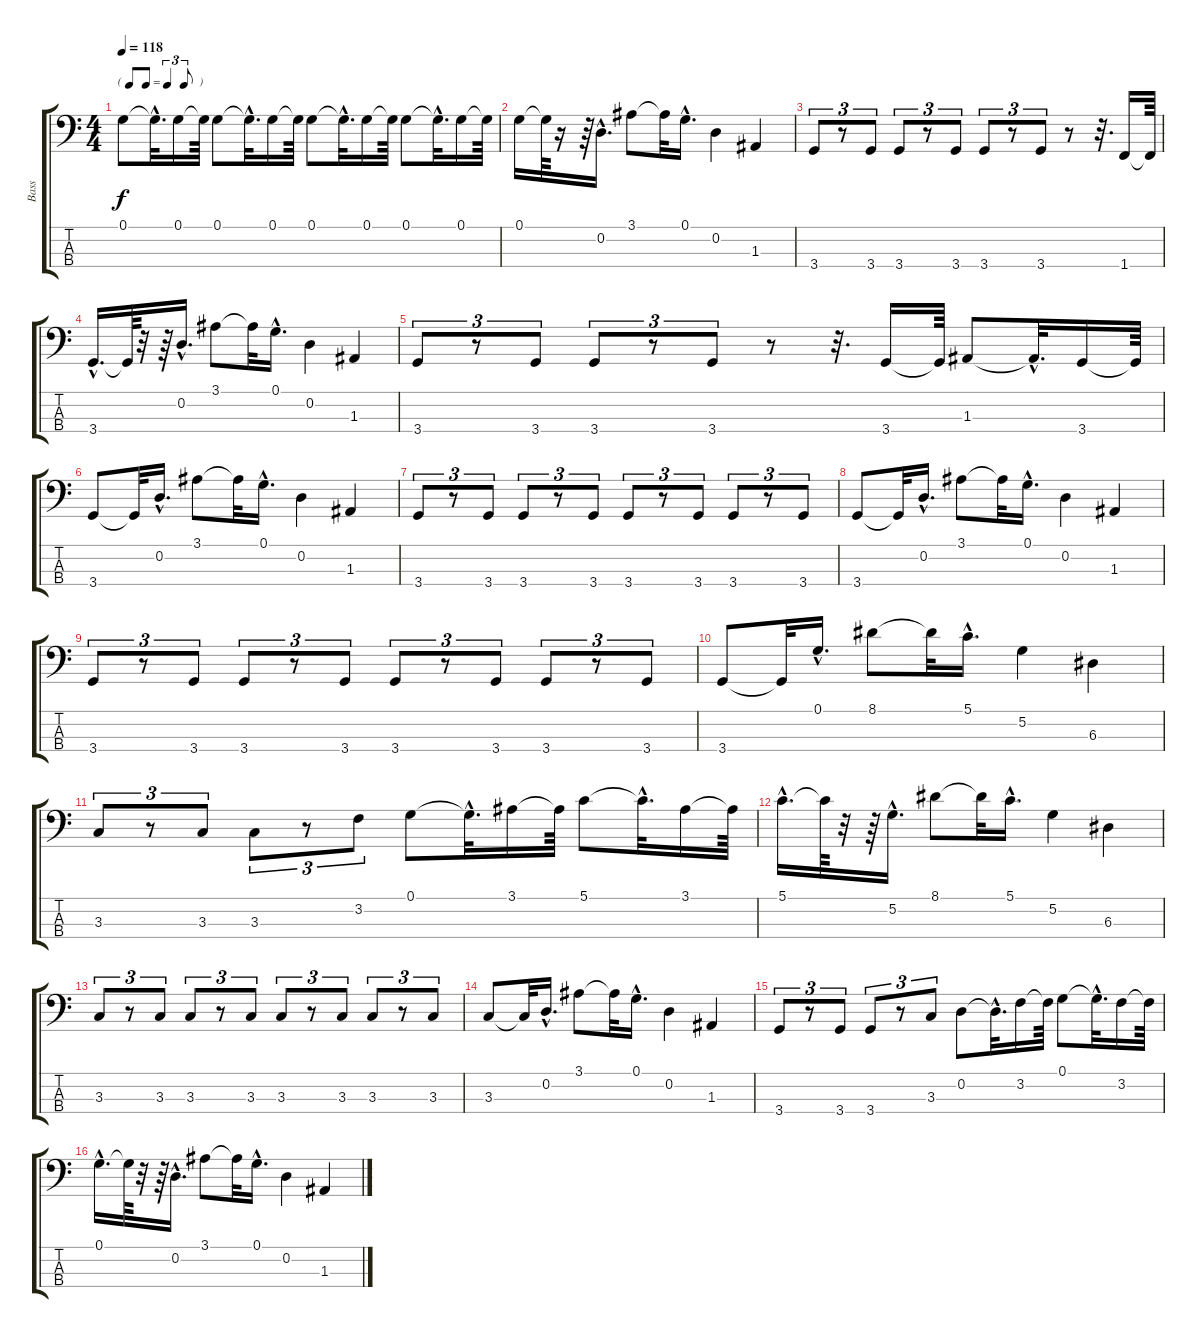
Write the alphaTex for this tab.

\track ("Bass" "Bass") {instrument electricbassfinger}
\staff {score tabs}
\tuning (G2 D2 A1 E1) {hide}
\ts (4 4)
\tf triplet8th
\tempo 118
\clef f4
\ks c
0.1.8{dy f} 0.1{hac t}.32{d} 0.1.16 0.1{t}.64 0.1.8 0.1{hac t}.32{d} 0.1.16 0.1{t}.64 0.1.8 0.1{hac t}.32{d} 0.1.16 0.1{t}.64 0.1.8 0.1{hac t}.32{d} 0.1.16 0.1{t}.64 |
0.1.16 0.1{t}.64 r.16 r.64 0.2{hac}.16{d} 3.1.8 3.1{t}.32 0.1{hac}.16{d} 0.2.4 1.3.4 |
3.4.8{tu (3 2)} r.8{tu (3 2)} 3.4.8{tu (3 2)} 3.4.8{tu (3 2)} r.8{tu (3 2)} 3.4.8{tu (3 2)} 3.4.8{tu (3 2)} r.8{tu (3 2)} 3.4.8{tu (3 2)} r.8 r.32{d} 1.4.16 1.4{t}.64 |
3.4{hac}.16{d} 3.4{t}.64 r.32 r.64 0.2{hac}.16{d} 3.1.8 3.1{t}.32 0.1{hac}.16{d} 0.2.4 1.3.4 |
3.4.8{tu (3 2)} r.8{tu (3 2)} 3.4.8{tu (3 2)} 3.4.8{tu (3 2)} r.8{tu (3 2)} 3.4.8{tu (3 2)} r.8 r.32{d} 3.4.16 3.4{t}.64 1.3.8 1.3{hac t}.32{d} 3.4.16 3.4{t}.64 |
3.4.8 3.4{t}.32 0.2{hac}.16{d} 3.1.8 3.1{t}.32 0.1{hac}.16{d} 0.2.4 1.3.4 |
3.4.8{tu (3 2)} r.8{tu (3 2)} 3.4.8{tu (3 2)} 3.4.8{tu (3 2)} r.8{tu (3 2)} 3.4.8{tu (3 2)} 3.4.8{tu (3 2)} r.8{tu (3 2)} 3.4.8{tu (3 2)} 3.4.8{tu (3 2)} r.8{tu (3 2)} 3.4.8{tu (3 2)} |
3.4.8 3.4{t}.32 0.2{hac}.16{d} 3.1.8 3.1{t}.32 0.1{hac}.16{d} 0.2.4 1.3.4 |
3.4.8{tu (3 2)} r.8{tu (3 2)} 3.4.8{tu (3 2)} 3.4.8{tu (3 2)} r.8{tu (3 2)} 3.4.8{tu (3 2)} 3.4.8{tu (3 2)} r.8{tu (3 2)} 3.4.8{tu (3 2)} 3.4.8{tu (3 2)} r.8{tu (3 2)} 3.4.8{tu (3 2)} |
3.4.8 3.4{t}.32 0.1{hac}.16{d} 8.1.8 8.1{t}.32 5.1{hac}.16{d} 5.2.4 6.3.4 |
3.3.8{tu (3 2)} r.8{tu (3 2)} 3.3.8{tu (3 2)} 3.3.8{tu (3 2)} r.8{tu (3 2)} 3.2.8{tu (3 2)} 0.1.8 0.1{hac t}.32{d} 3.1.16 3.1{t}.64 5.1.8 5.1{hac t}.32{d} 3.1.16 3.1{t}.64 |
5.1{hac}.16{d} 5.1{t}.64 r.32 r.64 5.2{hac}.16{d} 8.1.8 8.1{t}.32 5.1{hac}.16{d} 5.2.4 6.3.4 |
3.3.8{tu (3 2)} r.8{tu (3 2)} 3.3.8{tu (3 2)} 3.3.8{tu (3 2)} r.8{tu (3 2)} 3.3.8{tu (3 2)} 3.3.8{tu (3 2)} r.8{tu (3 2)} 3.3.8{tu (3 2)} 3.3.8{tu (3 2)} r.8{tu (3 2)} 3.3.8{tu (3 2)} |
3.3.8 3.3{t}.32 0.2{hac}.16{d} 3.1.8 3.1{t}.32 0.1{hac}.16{d} 0.2.4 1.3.4 |
3.4.8{tu (3 2)} r.8{tu (3 2)} 3.4.8{tu (3 2)} 3.4.8{tu (3 2)} r.8{tu (3 2)} 3.3.8{tu (3 2)} 0.2.8 0.2{hac t}.32{d} 3.2.16 3.2{t}.64 0.1.8 0.1{hac t}.32{d} 3.2.16 3.2{t}.64 |
0.1{hac}.16{d} 0.1{t}.64 r.32 r.64 0.2{hac}.16{d} 3.1.8 3.1{t}.32 0.1{hac}.16{d} 0.2.4 1.3.4
